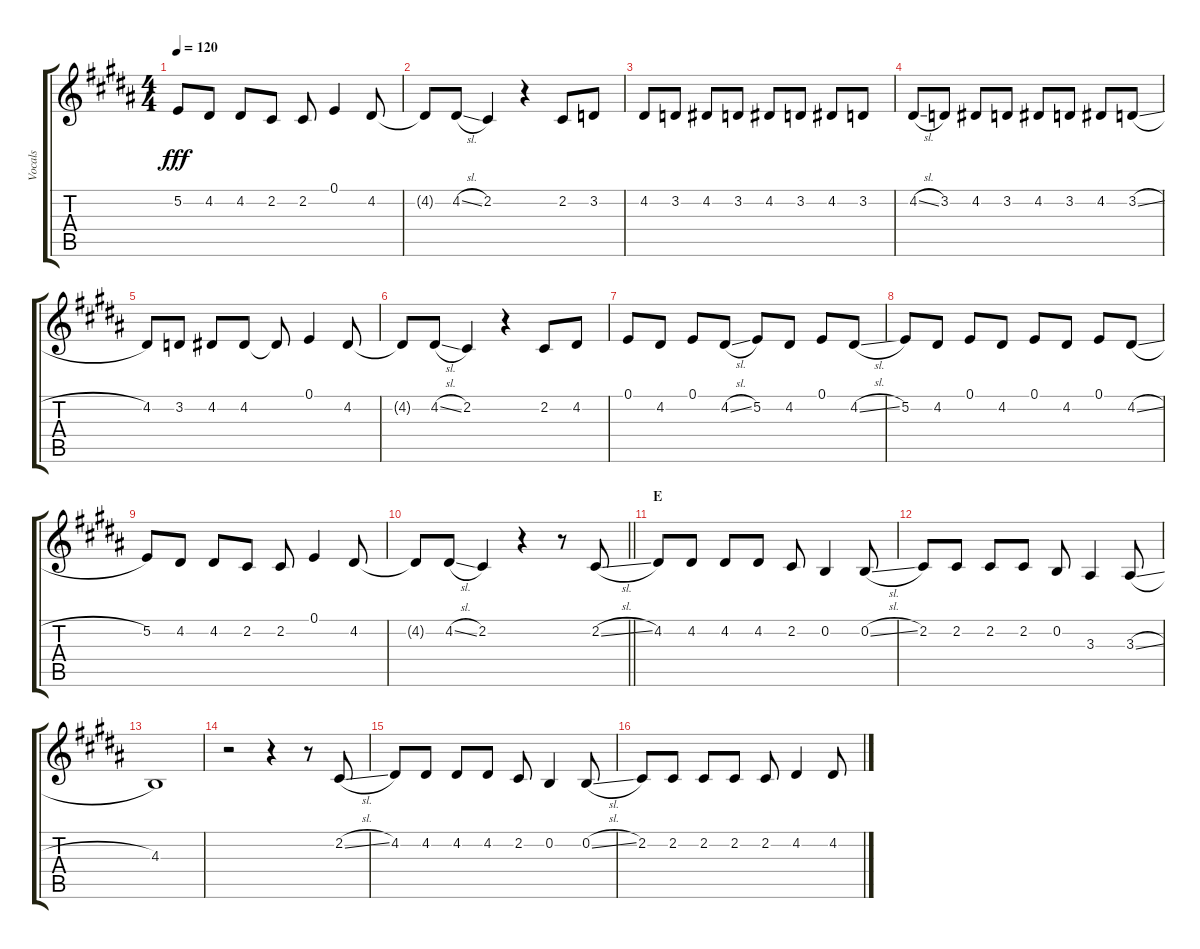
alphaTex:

\track ("Vocals" "Vocals") {instrument voiceoohs}
\staff {score tabs}
\tuning (E4 B3 G3 D3 A2 E2) {hide}
\ts (4 4)
\tempo 120
\clef g2
\ks b
5.2.8{dy fff} 4.2.8 4.2.8 2.2.8 2.2.8 0.1.4 4.2.8 |
4.2{t}.8 4.2{sl}.8 2.2.4 r.4 2.2.8 3.2.8 |
4.2.8 3.2.8 4.2.8 3.2.8 4.2.8 3.2.8 4.2.8 3.2.8 |
4.2{sl}.8 3.2.8 4.2.8 3.2.8 4.2.8 3.2.8 4.2.8 3.2{sl}.8 |
4.2.8 3.2.8 4.2.8 4.2.8 4.2{t}.8 0.1.4 4.2.8 |
4.2{t}.8 4.2{sl}.8 2.2.4 r.4 2.2.8 4.2.8 |
0.1.8 4.2.8 0.1.8 4.2{sl}.8 5.2.8 4.2.8 0.1.8 4.2{sl}.8 |
5.2.8 4.2.8 0.1.8 4.2.8 0.1.8 4.2.8 0.1.8 4.2{sl}.8 |
5.2.8 4.2.8 4.2.8 2.2.8 2.2.8 0.1.4 4.2.8 |
\barLineRight lightlight
4.2{t}.8 4.2{sl}.8 2.2.4 r.4 r.8 2.2{sl}.8 |
\section ("" "E")
4.2.8 4.2.8 4.2.8 4.2.8 2.2.8 0.2.4 0.2{sl}.8 |
2.2.8 2.2.8 2.2.8 2.2.8 0.2.8 3.3.4 3.3{sl}.8 |
4.3.1 |
r.2 r.4 r.8 2.2{sl}.8 |
4.2.8 4.2.8 4.2.8 4.2.8 2.2.8 0.2.4 0.2{sl}.8 |
2.2.8 2.2.8 2.2.8 2.2.8 2.2.8 4.2.4 4.2{sl}.8
